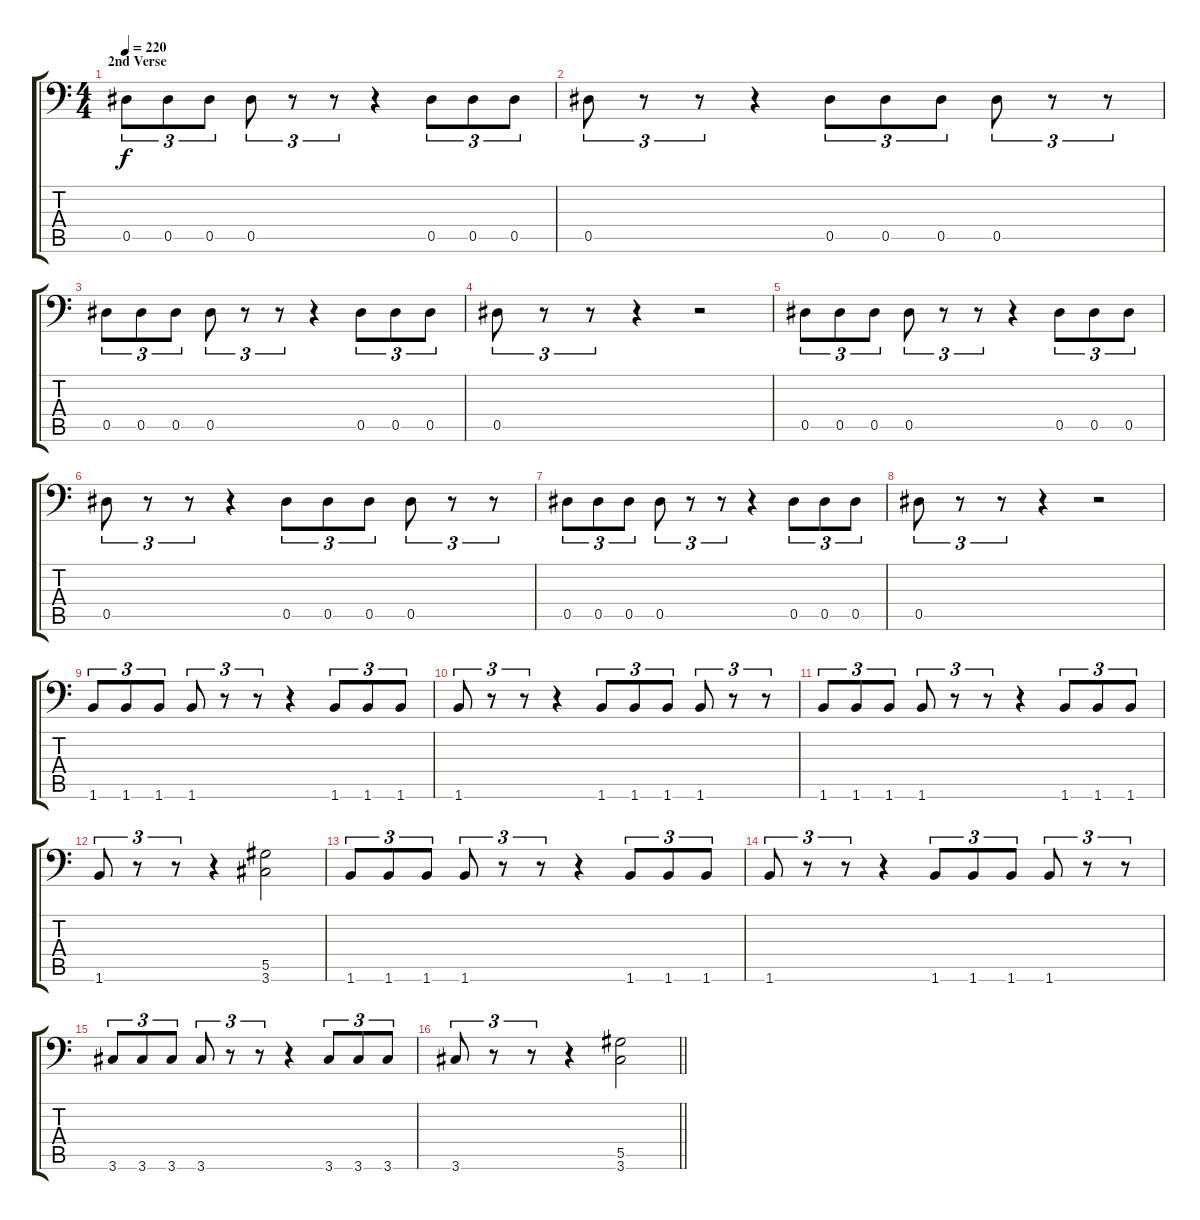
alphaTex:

\track "" {instrument distortionguitar}
\staff {score tabs}
\tuning (Bb3 F3 Db3 Ab2 Eb2 Bb1) {hide}
\ts (4 4)
\section ("" "2nd Verse")
\tempo 220
\clef f4
\ks c
0.5.8{tu (3 2) dy f} 0.5.8{tu (3 2)} 0.5.8{tu (3 2)} 0.5.8{tu (3 2)} r.8{tu (3 2)} r.8{tu (3 2)} r.4 0.5.8{tu (3 2)} 0.5.8{tu (3 2)} 0.5.8{tu (3 2)} |
0.5.8{tu (3 2)} r.8{tu (3 2)} r.8{tu (3 2)} r.4 0.5.8{tu (3 2)} 0.5.8{tu (3 2)} 0.5.8{tu (3 2)} 0.5.8{tu (3 2)} r.8{tu (3 2)} r.8{tu (3 2)} |
0.5.8{tu (3 2)} 0.5.8{tu (3 2)} 0.5.8{tu (3 2)} 0.5.8{tu (3 2)} r.8{tu (3 2)} r.8{tu (3 2)} r.4 0.5.8{tu (3 2)} 0.5.8{tu (3 2)} 0.5.8{tu (3 2)} |
0.5.8{tu (3 2)} r.8{tu (3 2)} r.8{tu (3 2)} r.4 r.2 |
0.5.8{tu (3 2)} 0.5.8{tu (3 2)} 0.5.8{tu (3 2)} 0.5.8{tu (3 2)} r.8{tu (3 2)} r.8{tu (3 2)} r.4 0.5.8{tu (3 2)} 0.5.8{tu (3 2)} 0.5.8{tu (3 2)} |
0.5.8{tu (3 2)} r.8{tu (3 2)} r.8{tu (3 2)} r.4 0.5.8{tu (3 2)} 0.5.8{tu (3 2)} 0.5.8{tu (3 2)} 0.5.8{tu (3 2)} r.8{tu (3 2)} r.8{tu (3 2)} |
0.5.8{tu (3 2)} 0.5.8{tu (3 2)} 0.5.8{tu (3 2)} 0.5.8{tu (3 2)} r.8{tu (3 2)} r.8{tu (3 2)} r.4 0.5.8{tu (3 2)} 0.5.8{tu (3 2)} 0.5.8{tu (3 2)} |
0.5.8{tu (3 2)} r.8{tu (3 2)} r.8{tu (3 2)} r.4 r.2 |
1.6.8{tu (3 2)} 1.6.8{tu (3 2)} 1.6.8{tu (3 2)} 1.6.8{tu (3 2)} r.8{tu (3 2)} r.8{tu (3 2)} r.4 1.6.8{tu (3 2)} 1.6.8{tu (3 2)} 1.6.8{tu (3 2)} |
1.6.8{tu (3 2)} r.8{tu (3 2)} r.8{tu (3 2)} r.4 1.6.8{tu (3 2)} 1.6.8{tu (3 2)} 1.6.8{tu (3 2)} 1.6.8{tu (3 2)} r.8{tu (3 2)} r.8{tu (3 2)} |
1.6.8{tu (3 2)} 1.6.8{tu (3 2)} 1.6.8{tu (3 2)} 1.6.8{tu (3 2)} r.8{tu (3 2)} r.8{tu (3 2)} r.4 1.6.8{tu (3 2)} 1.6.8{tu (3 2)} 1.6.8{tu (3 2)} |
1.6.8{tu (3 2)} r.8{tu (3 2)} r.8{tu (3 2)} r.4 (5.5 3.6).2 |
1.6.8{tu (3 2)} 1.6.8{tu (3 2)} 1.6.8{tu (3 2)} 1.6.8{tu (3 2)} r.8{tu (3 2)} r.8{tu (3 2)} r.4 1.6.8{tu (3 2)} 1.6.8{tu (3 2)} 1.6.8{tu (3 2)} |
1.6.8{tu (3 2)} r.8{tu (3 2)} r.8{tu (3 2)} r.4 1.6.8{tu (3 2)} 1.6.8{tu (3 2)} 1.6.8{tu (3 2)} 1.6.8{tu (3 2)} r.8{tu (3 2)} r.8{tu (3 2)} |
3.6.8{tu (3 2)} 3.6.8{tu (3 2)} 3.6.8{tu (3 2)} 3.6.8{tu (3 2)} r.8{tu (3 2)} r.8{tu (3 2)} r.4 3.6.8{tu (3 2)} 3.6.8{tu (3 2)} 3.6.8{tu (3 2)} |
\barLineRight lightlight
3.6.8{tu (3 2)} r.8{tu (3 2)} r.8{tu (3 2)} r.4 (5.5 3.6).2
